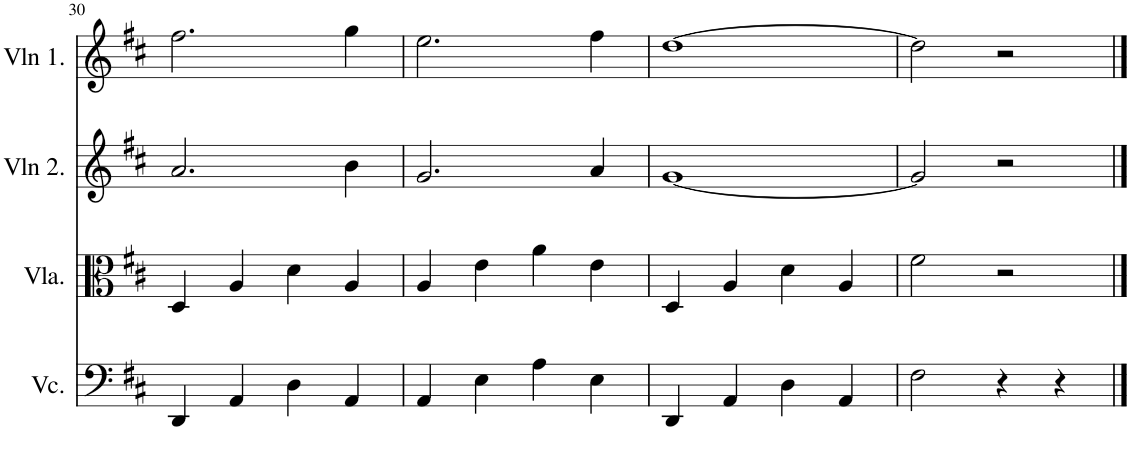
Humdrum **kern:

**kern	**kern	**kern	**kern
*part4	*part3	*part2	*part1
*staff4	*staff3	*staff2	*staff1
*I"Violoncello	*I"Viola	*I"Violin 2	*I"Violin 1
*I'Vc.	*I'Vla.	*I'Vln 2.	*I'Vln 1.
!!LO:PB:g=z
*clefF4	*clefC3	*clefG2	*clefG2
*k[f#c#]	*k[f#c#]	*k[f#c#]	*k[f#c#]
*M4/4	*M4/4	*M4/4	*M4/4
=30	=30	=30	=30
4DD/	4D/	2.a/	2.ff#\
4AA/	4A/	.	.
4D\	4d\	.	.
4AA/	4A/	4b\	4gg\
=31	=31	=31	=31
4AA/	4A/	2.g/	2.ee\
4E\	4e\	.	.
4A\	4a\	.	.
4E\	4e\	4a/	4ff#\
=32	=32	=32	=32
4DD/	4D/	[1g	[1dd
4AA/	4A/	.	.
4D\	4d\	.	.
4AA/	4A/	.	.
=33	=33	=33	=33
2F#\	2f#\	2g/]	2dd\]
4r	2r	2r	2r
4r	.	.	.
==	==	==	==
*-	*-	*-	*-
